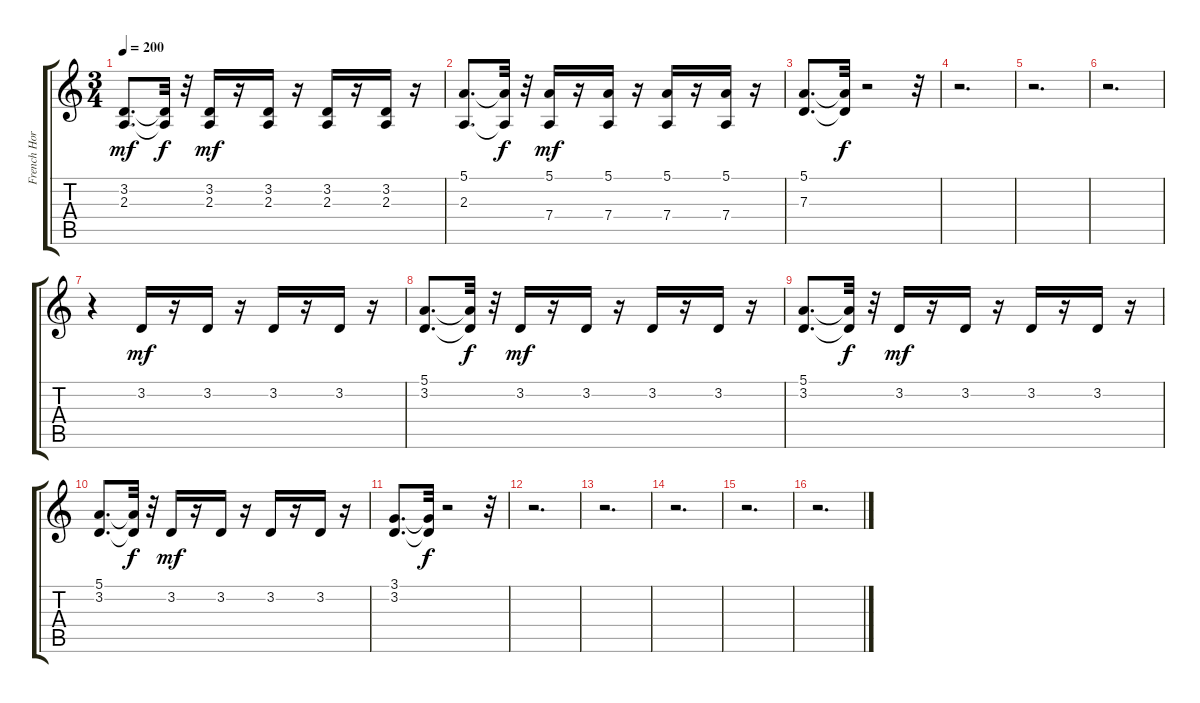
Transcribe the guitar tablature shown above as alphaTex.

\track ("French Horn." "French Hor") {instrument frenchhorn}
\staff {score tabs}
\tuning (E4 B3 G3 D3 A2 E2) {hide}
\ts (3 4)
\tempo 200
\clef g2
\ks c
(3.2 2.3).8{d dy mf} (3.2{t} 2.3{t}).32{dy f} r.32 (3.2 2.3).16{dy mf} r.16 (3.2 2.3).16 r.16 (3.2 2.3).16 r.16 (3.2 2.3).16 r.16 |
(5.1 2.3).8{d} (5.1{t} 2.3{t}).32{dy f} r.32 (5.1 7.4).16{dy mf} r.16 (5.1 7.4).16 r.16 (5.1 7.4).16 r.16 (5.1 7.4).16 r.16 |
(5.1 7.3).8{d} (5.1{t} 7.3{t}).32{dy f} r.2 r.32 |
r.2{d} |
r.2{d} |
r.2{d} |
r.4 3.2.16{dy mf} r.16 3.2.16 r.16 3.2.16 r.16 3.2.16 r.16 |
(5.1 3.2).8{d} (5.1{t} 3.2{t}).32{dy f} r.32 3.2.16{dy mf} r.16 3.2.16 r.16 3.2.16 r.16 3.2.16 r.16 |
(5.1 3.2).8{d} (5.1{t} 3.2{t}).32{dy f} r.32 3.2.16{dy mf} r.16 3.2.16 r.16 3.2.16 r.16 3.2.16 r.16 |
(5.1 3.2).8{d} (5.1{t} 3.2{t}).32{dy f} r.32 3.2.16{dy mf} r.16 3.2.16 r.16 3.2.16 r.16 3.2.16 r.16 |
(3.1 3.2).8{d} (3.1{t} 3.2{t}).32{dy f} r.2 r.32 |
r.2{d} |
r.2{d} |
r.2{d} |
r.2{d} |
r.2{d}
